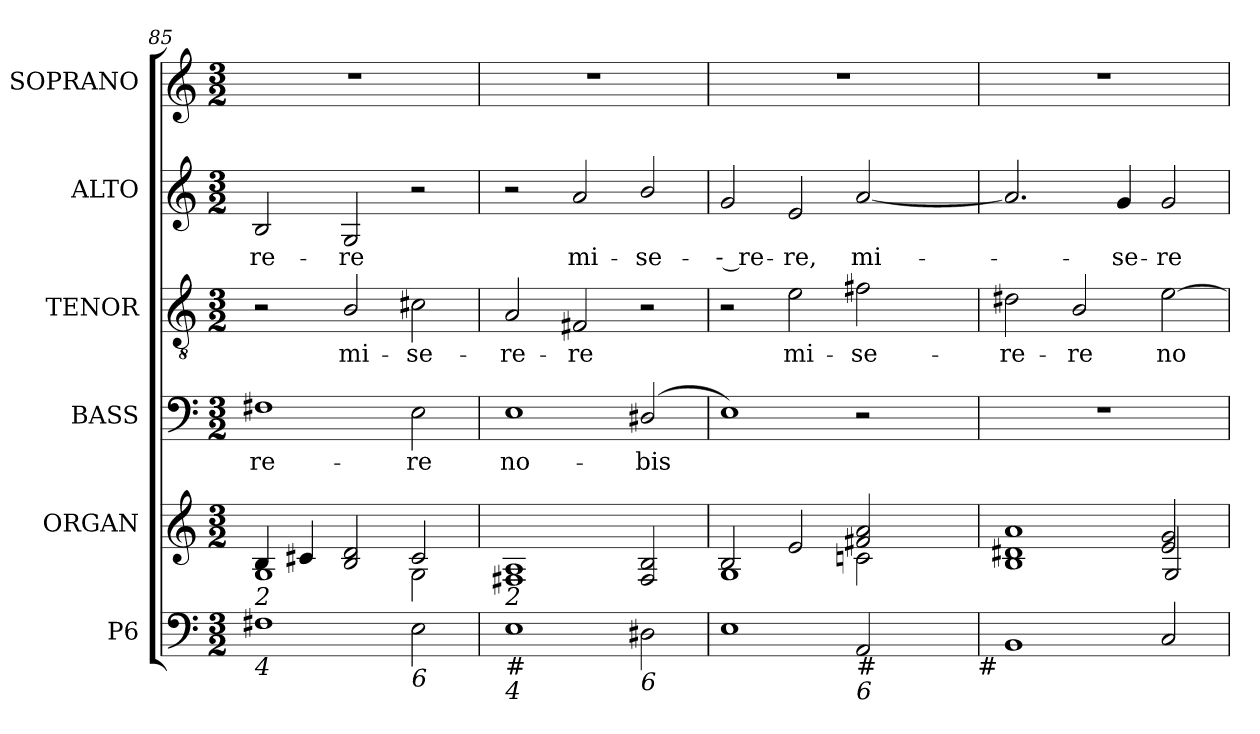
**kern	**kern	**kern	**text	**kern	**text	**kern	**text	**kern
*part6	*part5	*part4	*part4	*part3	*part3	*part2	*part2	*part1
*staff6	*staff5	*staff4	*staff4	*staff3	*staff3	*staff2	*staff2	*staff1
*I"P6	*I"ORGAN	*I"BASS	*	*I"TENOR	*	*I"ALTO	*	*I"SOPRANO
*	*I'A.	*I'B.	*	*I'T.	*	*I'A.	*	*I'S.
*clefF4	*clefG2	*clefF4	*	*clefGv2	*	*clefG2	*	*clefG2
*	*	*	*	*ITrd7c12	*	*	*	*
*k[]	*k[]	*k[]	*	*k[]	*	*k[]	*	*k[]
*C:	*C:	*C:	*	*C:	*	*C:	*	*C:
*M3/2	*M3/2	*M3/2	*	*M3/2	*	*M3/2	*	*M3/2
=85	=85	=85	=85	=85	=85	=85	=85	=85
*	*^	*	*	*	*	*	*	*
!	!	!	!	!LO:LY:b:color=#000000	!	!	!	!	!
!LO:TX:b:i:t=4	!	!	!	!	!	!	!	!	!
!LO:TX:i:t=2	!	!	!	!	!	!	!	!	!
!	!	!	!	!	!	!	!	!LO:LY:b:color=#000000	!LO:N:vis=1
1F#Xi	4Bi/	1Gi	1F#Xi	-re-	2r	.	2Bi/	-re-	1.r
.	4c#Xi/	.	.	.	.	.	.	.	.
!	!	!	!	!	!	!LO:LY:b:color=#000000	!	!	!
!	!	!	!	!	!	!	!	!LO:LY:b:color=#000000	!
.	2Bi/ 2di	.	.	.	2BBi/	mi-	2Gi/	-re	.
!	!	!	!	!LO:LY:b:color=#000000	!	!	!	!	!
!LO:TX:b:i:t=6	!	!	!	!	!	!	!	!	!
!	!	!	!	!	!	!LO:LY:b:color=#000000	!	!	!
2Ei\	2c#i/	2Gi\	2Ei\	-re	2C#Xi\	-se-	2r	.	.
*	*v	*v	*	*	*	*	*	*	*
=86	=86	=86	=86	=86	=86	=86	=86	=86
*	*^	*	*	*	*	*	*	*
!	!	!	!	!LO:LY:b:color=#000000	!	!	!	!	!
*	*v	*v	*	*	*	*	*	*	*
*	*^	*	*	*	*	*	*	*
!LO:TX:b:t=#	!	!	!	!	!	!	!	!	!
!LO:TX:b:i:t=4	!	!	!	!	!	!	!	!	!
!LO:TX:i:t=2	!	!	!	!	!	!	!	!	!
!	!	!	!	!	!	!LO:LY:b:color=#000000	!	!	!LO:N:vis=1
*	*v	*v	*	*	*	*	*	*	*
1Ei	1F#Xi 1Ai	1Ei	no-	2AAi/	-re-	2r	.	1.r
!	!	!	!	!	!LO:LY:b:color=#000000	!	!	!
!	!	!	!	!	!	!	!LO:LY:b:color=#000000	!
.	.	.	.	2FF#Xi/	-re	2ai/	mi-	.
!	!	!	!LO:LY:b:color=#000000	!	!	!	!	!
!LO:TX:b:i:t=6	!	!	!	!	!	!	!	!
!	!	!	!	!	!	!	!LO:LY:b:color=#000000	!
2D#Xi\	2F#i/ 2Bi	(2D#Xi/	-bis	2r	.	2bi/	-se-	.
!!LO:PB:g=z
=87	=87	=87	=87	=87	=87	=87	=87	=87
*	*^	*	*	*	*	*	*	*
!LO:TX:b:t=§	!	!	!	!	!	!	!	!	!
!	!	!	!	!	!	!	!	!LO:LY:b:color=#000000	!LO:N:vis=1
*^	*	*	*	*	*	*	*	*	*
1Ei	1ryy	2Bi/	1Gi	1Ei)	.	2r	.	2gi/	-- re-	1.r
!	!	!	!	!	!	!	!LO:LY:b:color=#000000	!	!	!
!	!	!	!	!	!	!	!	!	!LO:LY:b:color=#000000	!
.	.	2ei/	.	.	.	2Ei\	mi-	2ei/	-re,	.
!	!	!	!	!	!	!	!LO:LY:b:color=#000000	!	!	!
!LO:TX:b:t=#	!	!	!	!	!	!	!	!	!	!
!LO:TX:b:i:t=6	!	!	!	!	!	!	!	!	!	!
!	!	!	!	!	!	!	!	!	!LO:LY:b:color=#000000	!
2AAi/	4ryy	2f#Xi/ 2ai	2cni\	2r	.	2F#Xi\	-se-	[2ai/	mi-	.
.	8ryy	.	.	.	.	.	.	.	.	.
.	16ryy	.	.	.	.	.	.	.	.	.
.	32ryy	.	.	.	.	.	.	.	.	.
.	64ryy	.	.	.	.	.	.	.	.	.
.	128...ryy	.	.	.	.	.	.	.	.	.
!	!LO:TX:b:t=#	!	!	!	!	!	!	!	!	!
.	1024ryy	.	.	.	.	.	.	.	.	.
=88	=88	=88	=88	=88	=88	=88	=88	=88	=88	=88
!	!	!	!	!LO:N:vis=1	!	!	!	!	!	!
*v	*v	*	*	*	*	*	*	*	*	*
*^	*	*	*	*	*	*	*	*	*
!LO:TX:b:i:t=7	!	!	!	!	!	!	!	!	!	!
!	!	!	!	!	!	!	!LO:LY:b:color=#000000	!	!	!LO:N:vis=1
*v	*v	*	*	*	*	*	*	*	*	*
1BBi	1d#Xi 1ai	1Bi	1.r	.	2D#Xi\	-re-	2.ai/]	.	1.r
!	!	!	!	!	!	!LO:LY:b:color=#000000	!	!	!
.	.	.	.	.	2BBi/	-re	.	.	.
!	!	!	!	!	!	!	!	!LO:LY:b:color=#000000	!
.	.	.	.	.	.	.	4gi/	-se-	.
!	!	!	!	!	!	!LO:LY:b:color=#000000	!	!	!
!	!	!	!	!	!	!	!	!LO:LY:b:color=#000000	!
2Ci/	2ei/ 2gi	2Gi/	.	.	[2Ei\	no-	2gi/	-re-	.
*	*v	*v	*	*	*	*	*	*	*
=	=	=	=	=	=	=	=	=
*-	*-	*-	*-	*-	*-	*-	*-	*-
